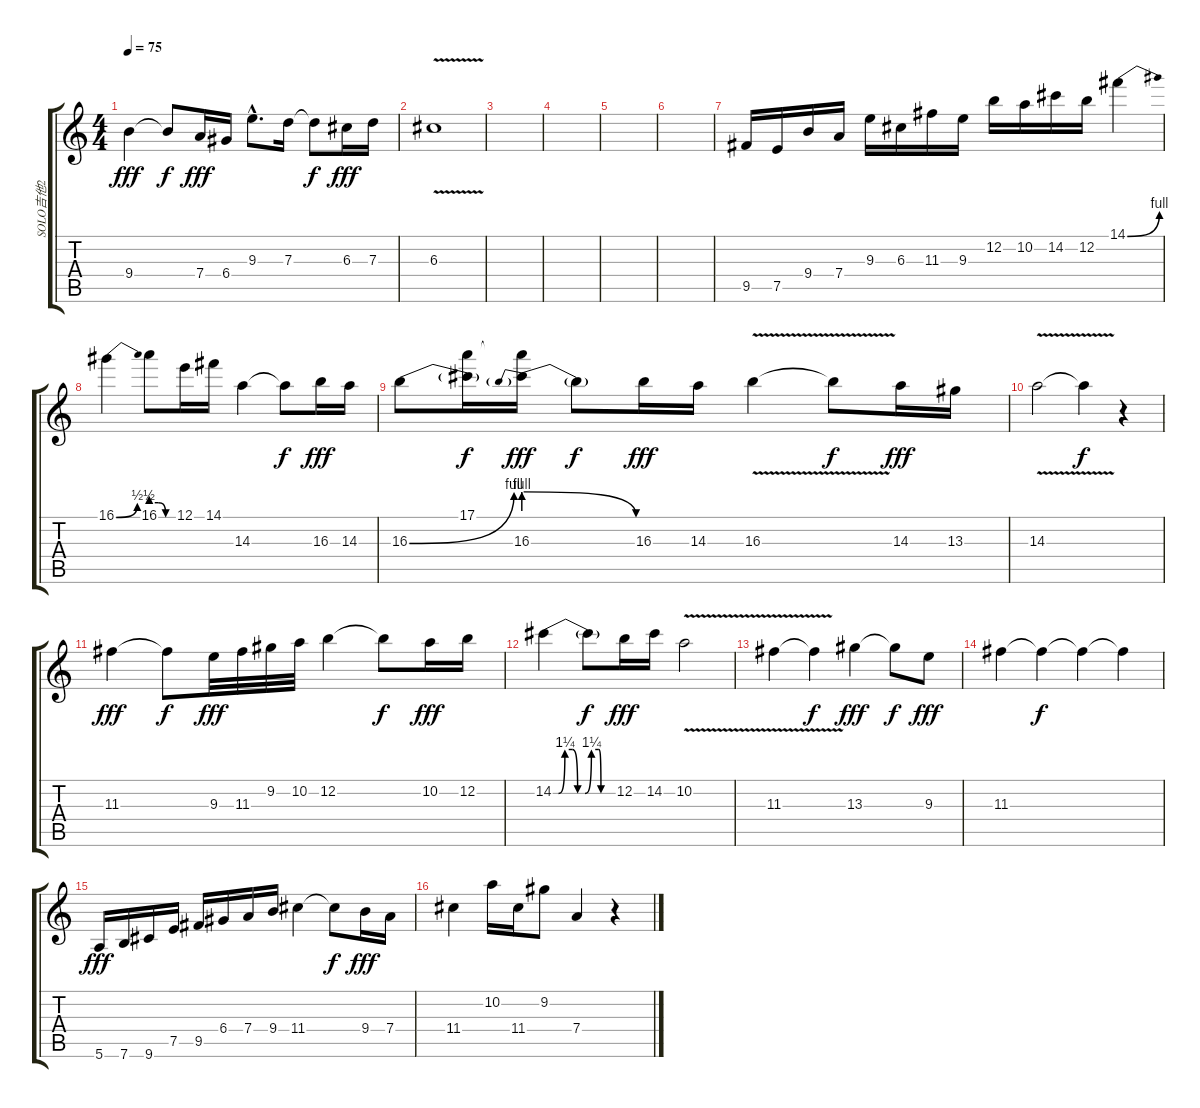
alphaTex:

\track ("SOLO吉他2" "SOLO吉他2") {instrument overdrivenguitar}
\staff {score tabs}
\tuning (E4 B3 G3 D3 A2 E2) {hide}
\ts (4 4)
\tempo 75
\clef g2
\ks c
9.4.4{dy fff} 9.4{t}.8{dy f} 7.4.16{dy fff} 6.4.16 9.3{hac}.8{d} 7.3.16 7.3{t}.8{dy f} 6.3.16{dy fff} 7.3.16 |
6.3{v}.1 |
|
|
|
|
9.5.16 7.5.16 9.4.16 7.4.16 9.3.16 6.3.16 11.3.16 9.3.16 12.2.16 10.2.16 14.2.16 12.2.16 14.1{be (bend 0 0 60 4)}.4 |
16.1{be (bend 0 0 60 2)}.4 16.1{be (custom 0 2 20 2 40 0 60 0)}.8 12.1.16 14.1.16 14.3.4 14.3{t}.8{dy f} 16.3.16{dy fff} 14.3.16 |
16.3{be (bend 0 0 60 4)}.8 (17.1 16.3{t}).16{dy f} (17.1{t} 16.3{be (prebendrelease 0 4 60 0)}).16{dy fff} 16.3{t}.8{dy f} 16.3.16{dy fff} 14.3.16 16.3{v}.4 16.3{t}.8{dy f} 14.3.16{dy fff} 13.3.16 |
14.3{v}.2 14.3{t}.4{dy f} r.4 |
11.3.4{dy fff} 11.3{t}.8{dy f} 9.3.32{dy fff} 11.3.32 9.2.32 10.2.32 12.2.4 12.2{t}.8{dy f} 10.2.16{dy fff} 12.2.16 |
14.2{be (custom 0 0 5 0 11 5 18 5 23 0 30 0 36 5 43 5 45 0 60 0)}.4 14.2{t}.8{dy f} 12.2.16{dy fff} 14.2.16 10.2{v}.2 |
11.3{v}.4{volume 15} 11.3{t}.4{dy f volume 14} 13.3.4{dy fff volume 13} 13.3{t}.8{dy f volume 12} 9.3.8{dy fff} |
11.3.4{volume 11} 11.3{t}.4{dy f volume 10} 11.3{t}.4{volume 9} 11.3{t}.4{volume 8} |
5.6.16{dy fff volume 7} 7.6.16 9.6.16 7.5.16 9.5.16{volume 6} 6.4.16 7.4.16 9.4.16 11.4.4{volume 5} 11.4{t}.8{dy f volume 4} 9.4.16{dy fff} 7.4.16 |
11.4.4{volume 3} 10.2.16{volume 2} 11.4.16 9.2.8 7.4.4{volume 1} r.4{volume 0}
